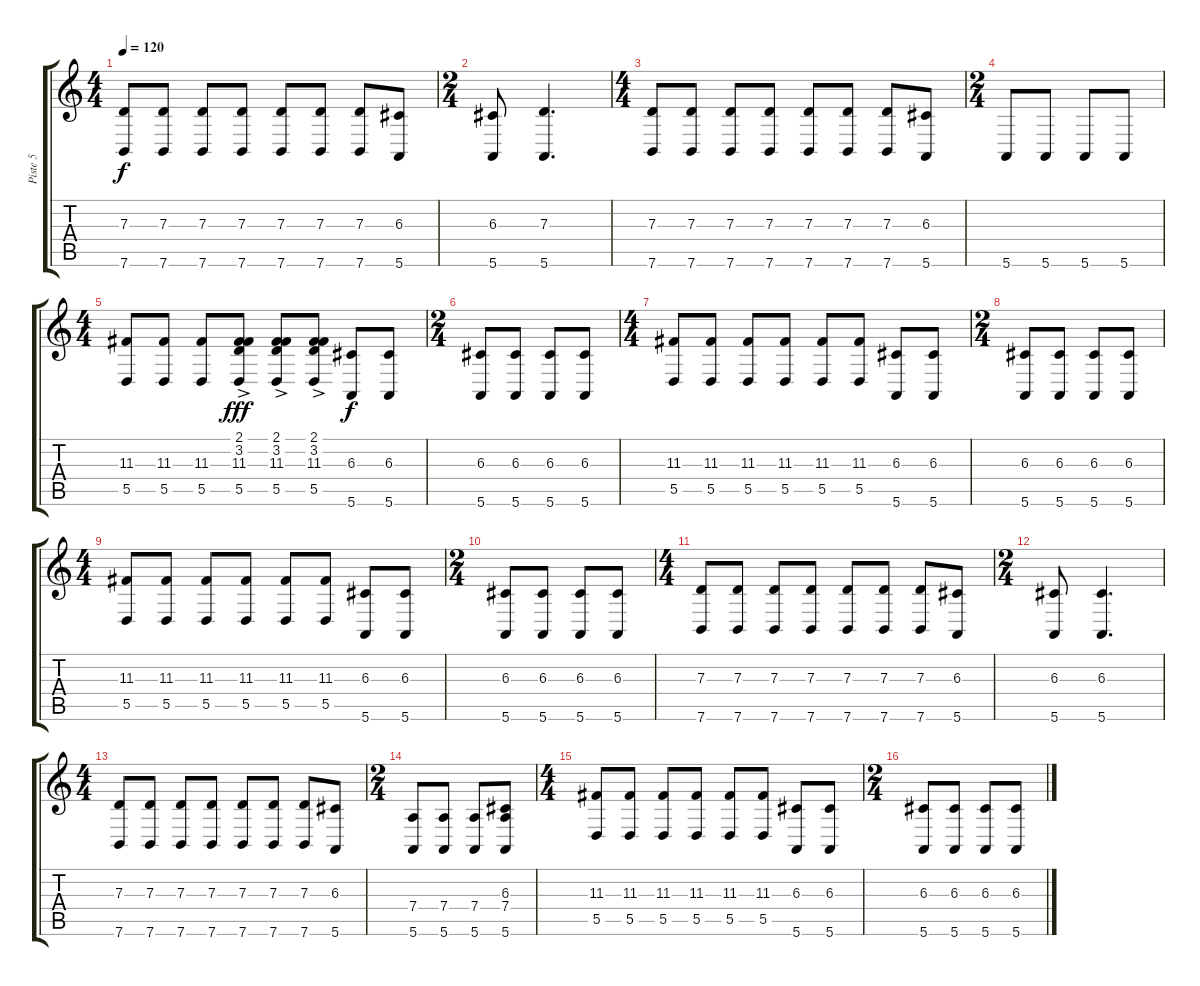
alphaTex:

\track ("Piste 5" "Piste 5") {instrument acousticgrandpiano}
\staff {score tabs}
\tuning (E4 B3 G3 D3 A2 E2) {hide}
\ts (4 4)
\tempo 120
\clef g2
\ks c
(7.3 7.6).8{dy f} (7.3 7.6).8 (7.3 7.6).8 (7.3 7.6).8 (7.3 7.6).8 (7.3 7.6).8 (7.3 7.6).8 (6.3 5.6).8 |
\ts (2 4)
(6.3 5.6).8 (7.3 5.6).4{d} |
\ts (4 4)
(7.3 7.6).8 (7.3 7.6).8 (7.3 7.6).8 (7.3 7.6).8 (7.3 7.6).8 (7.3 7.6).8 (7.3 7.6).8 (6.3 5.6).8 |
\ts (2 4)
5.6.8 5.6.8 5.6.8 5.6.8 |
\ts (4 4)
(11.3 5.5).8 (11.3 5.5).8 (11.3 5.5).8 (2.1{ac} 3.2{ac} 11.3{ac} 5.5{ac}).8{dy fff} (2.1 3.2{ac} 11.3{ac} 5.5{ac}).8 (2.1{ac} 3.2 11.3 5.5).8 (6.3 5.6).8{dy f} (6.3 5.6).8 |
\ts (2 4)
(6.3 5.6).8 (6.3 5.6).8 (6.3 5.6).8 (6.3 5.6).8 |
\ts (4 4)
(11.3 5.5).8 (11.3 5.5).8 (11.3 5.5).8 (11.3 5.5).8 (11.3 5.5).8 (11.3 5.5).8 (6.3 5.6).8 (6.3 5.6).8 |
\ts (2 4)
(6.3 5.6).8 (6.3 5.6).8 (6.3 5.6).8 (6.3 5.6).8 |
\ts (4 4)
(11.3 5.5).8 (11.3 5.5).8 (11.3 5.5).8 (11.3 5.5).8 (11.3 5.5).8 (11.3 5.5).8 (6.3 5.6).8 (6.3 5.6).8 |
\ts (2 4)
(6.3 5.6).8 (6.3 5.6).8 (6.3 5.6).8 (6.3 5.6).8 |
\ts (4 4)
(7.3 7.6).8 (7.3 7.6).8 (7.3 7.6).8 (7.3 7.6).8 (7.3 7.6).8 (7.3 7.6).8 (7.3 7.6).8 (6.3 5.6).8 |
\ts (2 4)
(6.3 5.6).8 (6.3 5.6).4{d} |
\ts (4 4)
(7.3 7.6).8 (7.3 7.6).8 (7.3 7.6).8 (7.3 7.6).8 (7.3 7.6).8 (7.3 7.6).8 (7.3 7.6).8 (6.3 5.6).8 |
\ts (2 4)
(7.4 5.6).8 (7.4 5.6).8 (7.4 5.6).8 (6.3 7.4 5.6).8 |
\ts (4 4)
(11.3 5.5).8 (11.3 5.5).8 (11.3 5.5).8 (11.3 5.5).8 (11.3 5.5).8 (11.3 5.5).8 (6.3 5.6).8 (6.3 5.6).8 |
\ts (2 4)
(6.3 5.6).8 (6.3 5.6).8 (6.3 5.6).8 (6.3 5.6).8
